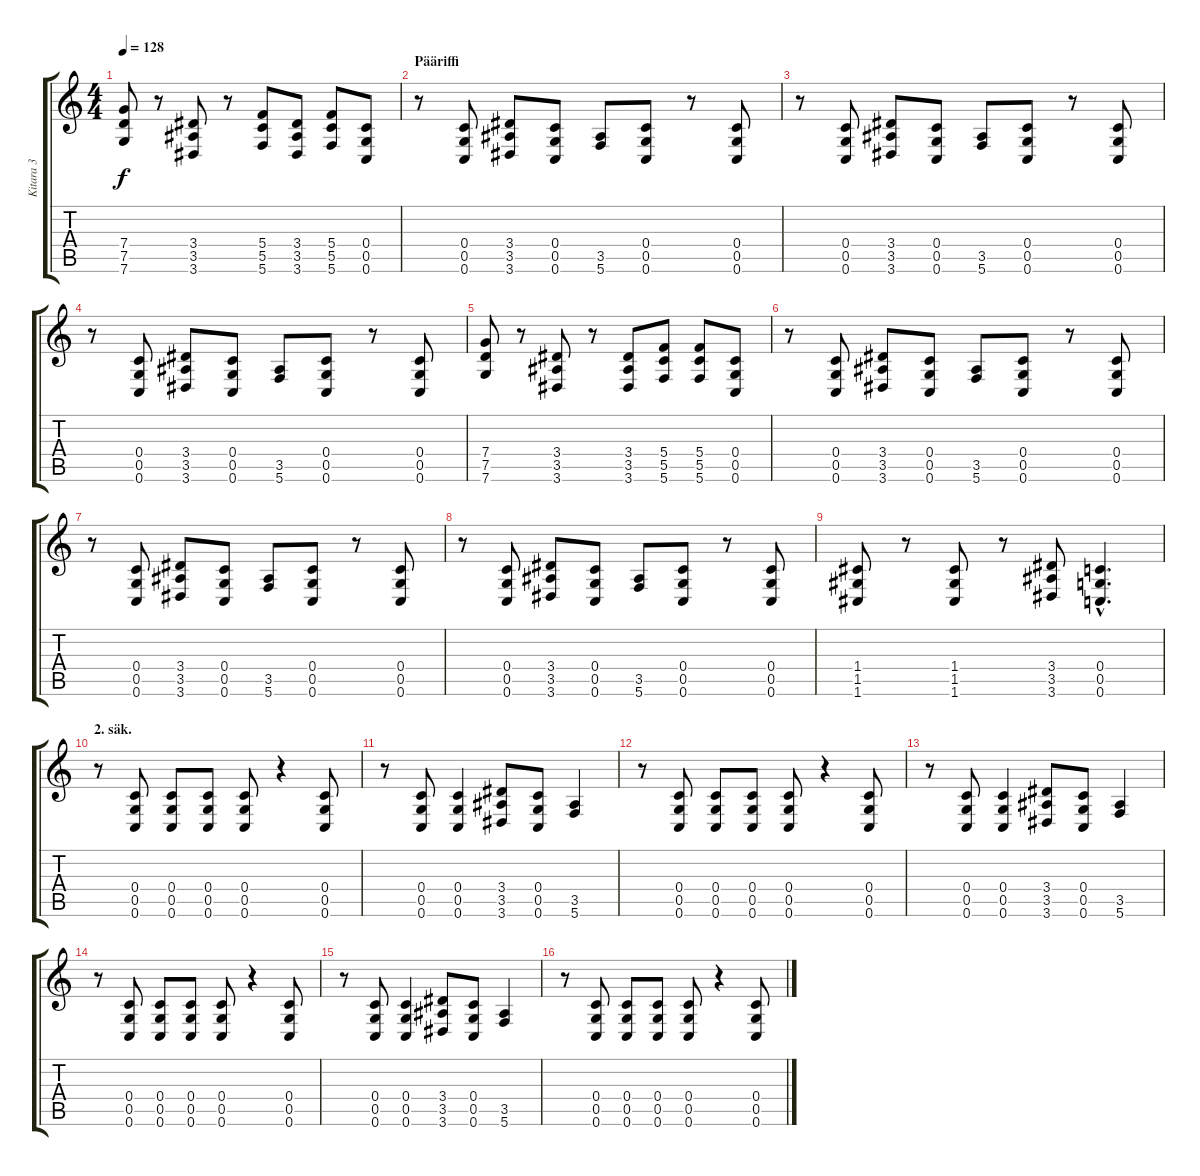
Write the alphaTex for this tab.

\track ("Kitara 3" "Kitara 3") {instrument distortionguitar}
\staff {score tabs}
\tuning (D4 A3 F3 C3 G2 C2) {hide}
\ts (4 4)
\tempo 128
\clef g2
\ks c
(7.4 7.5 7.6).8{dy f} r.8 (3.4 3.5 3.6).8 r.8 (5.4 5.5 5.6).8 (3.4 3.5 3.6).8 (5.4 5.5 5.6).8 (0.4 0.5 0.6).8 |
\section ("" "Pääriffi")
r.8 (0.4 0.5 0.6).8 (3.4 3.5 3.6).8 (0.4 0.5 0.6).8 (3.5 5.6).8 (0.4 0.5 0.6).8 r.8 (0.4 0.5 0.6).8 |
r.8 (0.4 0.5 0.6).8 (3.4 3.5 3.6).8 (0.4 0.5 0.6).8 (3.5 5.6).8 (0.4 0.5 0.6).8 r.8 (0.4 0.5 0.6).8 |
r.8 (0.4 0.5 0.6).8 (3.4 3.5 3.6).8 (0.4 0.5 0.6).8 (3.5 5.6).8 (0.4 0.5 0.6).8 r.8 (0.4 0.5 0.6).8 |
(7.4 7.5 7.6).8 r.8 (3.4 3.5 3.6).8 r.8 (3.4 3.5 3.6).8 (5.4 5.5 5.6).8 (5.4 5.5 5.6).8 (0.4 0.5 0.6).8 |
r.8 (0.4 0.5 0.6).8 (3.4 3.5 3.6).8 (0.4 0.5 0.6).8 (3.5 5.6).8 (0.4 0.5 0.6).8 r.8 (0.4 0.5 0.6).8 |
r.8 (0.4 0.5 0.6).8 (3.4 3.5 3.6).8 (0.4 0.5 0.6).8 (3.5 5.6).8 (0.4 0.5 0.6).8 r.8 (0.4 0.5 0.6).8 |
r.8 (0.4 0.5 0.6).8 (3.4 3.5 3.6).8 (0.4 0.5 0.6).8 (3.5 5.6).8 (0.4 0.5 0.6).8 r.8 (0.4 0.5 0.6).8 |
(1.4 1.5 1.6).8 r.8 (1.4 1.5 1.6).8 r.8 (3.4 3.5 3.6).8 (0.4{hac} 0.5{hac} 0.6{hac}).4{d} |
\section ("" "2. säk.")
r.8 (0.4 0.5 0.6).8 (0.4 0.5 0.6).8 (0.4 0.5 0.6).8 (0.4 0.5 0.6).8 r.4 (0.4 0.5 0.6).8 |
r.8 (0.4 0.5 0.6).8 (0.4 0.5 0.6).4 (3.4 3.5 3.6).8 (0.4 0.5 0.6).8 (3.5 5.6).4 |
r.8 (0.4 0.5 0.6).8 (0.4 0.5 0.6).8 (0.4 0.5 0.6).8 (0.4 0.5 0.6).8 r.4 (0.4 0.5 0.6).8 |
r.8 (0.4 0.5 0.6).8 (0.4 0.5 0.6).4 (3.4 3.5 3.6).8 (0.4 0.5 0.6).8 (3.5 5.6).4 |
r.8 (0.4 0.5 0.6).8 (0.4 0.5 0.6).8 (0.4 0.5 0.6).8 (0.4 0.5 0.6).8 r.4 (0.4 0.5 0.6).8 |
r.8 (0.4 0.5 0.6).8 (0.4 0.5 0.6).4 (3.4 3.5 3.6).8 (0.4 0.5 0.6).8 (3.5 5.6).4 |
r.8 (0.4 0.5 0.6).8 (0.4 0.5 0.6).8 (0.4 0.5 0.6).8 (0.4 0.5 0.6).8 r.4 (0.4 0.5 0.6).8
